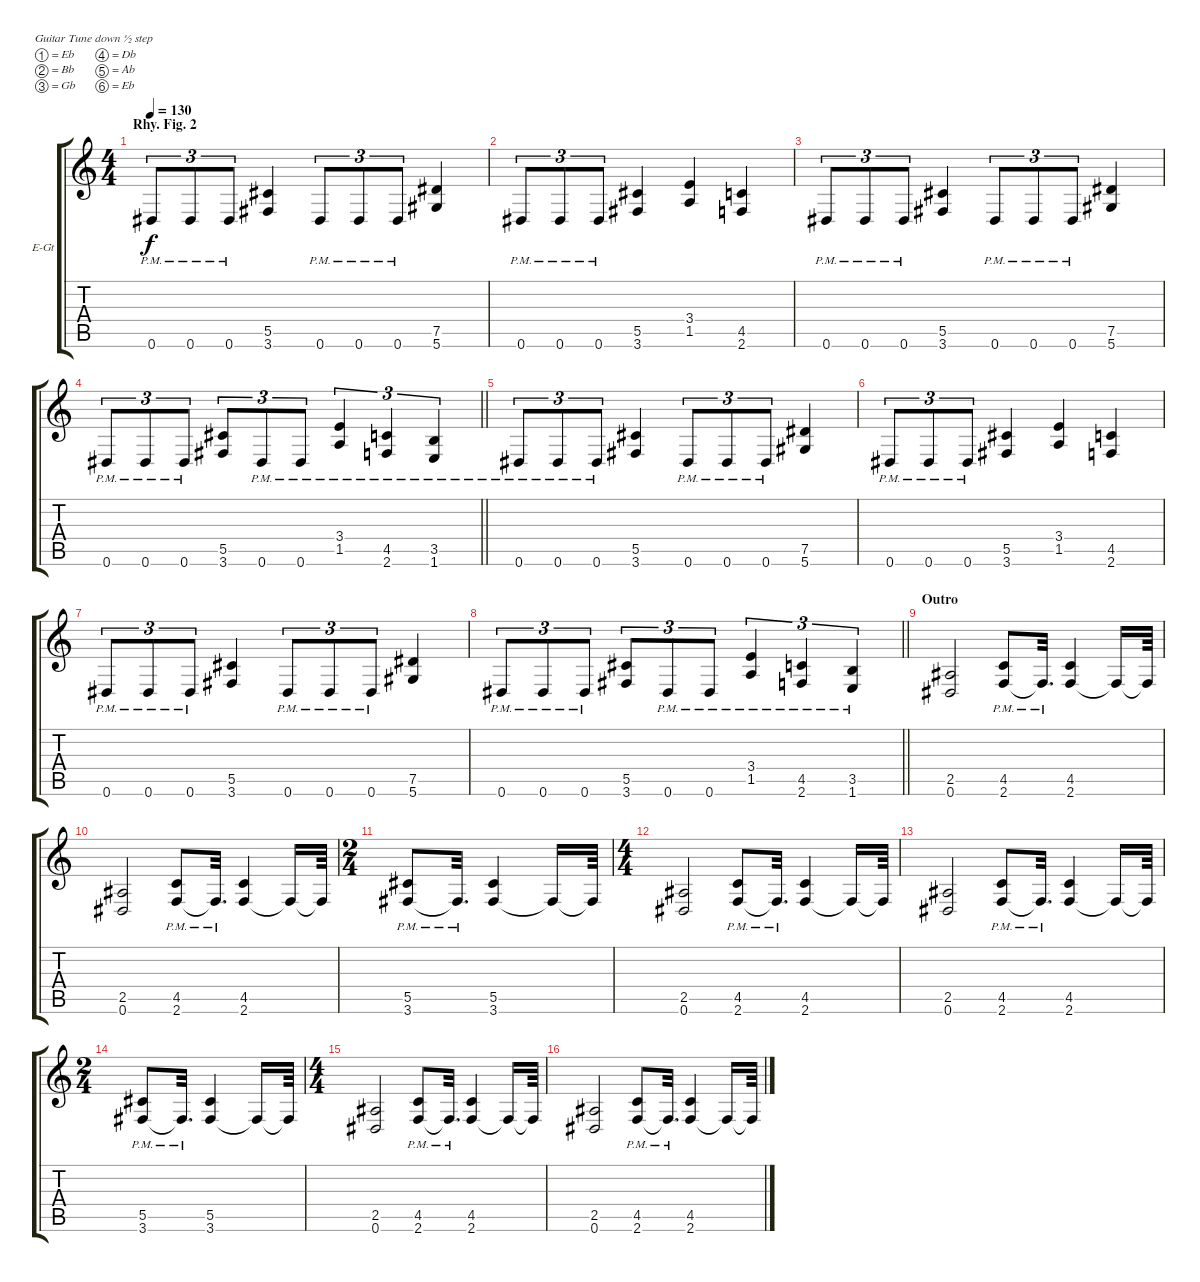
\bracketExtendMode groupsimilarinstruments
\firstSystemTrackNameOrientation horizontal
\otherSystemsTrackNameOrientation horizontal
\track ("Rhythm Guitar" "E-Gt") {instrument distortionguitar}
\staff {score tabs}
\tuning (Eb4 Bb3 Gb3 Db3 Ab2 Eb2)
\ts (4 4)
\section ("" "Rhy. Fig. 2")
\tempo 130
\clef g2
\scale
0.333333
\ks c
0.6{pm}.8{tu (3 2) dy f} 0.6{pm}.8{tu (3 2)} 0.6{pm}.8{tu (3 2)} (5.5 3.6).4 0.6{pm}.8{tu (3 2)} 0.6{pm}.8{tu (3 2)} 0.6{pm}.8{tu (3 2)} (7.5 5.6).4 |
\scale
0.333333 0.6{pm}.8{tu (3 2)} 0.6{pm}.8{tu (3 2)} 0.6{pm}.8{tu (3 2)} (5.5 3.6).4 (3.4 1.5).4 (4.5 2.6).4 |
\scale
0.333333 0.6{pm}.8{tu (3 2)} 0.6{pm}.8{tu (3 2)} 0.6{pm}.8{tu (3 2)} (5.5 3.6).4 0.6{pm}.8{tu (3 2)} 0.6{pm}.8{tu (3 2)} 0.6{pm}.8{tu (3 2)} (7.5 5.6).4 |
\scale
0.333333
\barLineRight lightlight
0.6{pm}.8{tu (3 2)} 0.6{pm}.8{tu (3 2)} 0.6{pm}.8{tu (3 2)} (5.5 3.6).8{tu (3 2)} 0.6{pm}.8{tu (3 2)} 0.6{pm}.8{tu (3 2)} (3.4{pm} 1.5{pm}).4{tu (3 2)} (4.5{pm} 2.6{pm}).4{tu (3 2)} (3.5{pm} 1.6{pm}).4{tu (3 2)} |
\scale
0.333333 0.6{pm}.8{tu (3 2)} 0.6{pm}.8{tu (3 2)} 0.6{pm}.8{tu (3 2)} (5.5 3.6).4 0.6{pm}.8{tu (3 2)} 0.6{pm}.8{tu (3 2)} 0.6{pm}.8{tu (3 2)} (7.5 5.6).4 |
\scale
0.333333 0.6{pm}.8{tu (3 2)} 0.6{pm}.8{tu (3 2)} 0.6{pm}.8{tu (3 2)} (5.5 3.6).4 (3.4 1.5).4 (4.5 2.6).4 |
\scale
0.333333 0.6{pm}.8{tu (3 2)} 0.6{pm}.8{tu (3 2)} 0.6{pm}.8{tu (3 2)} (5.5 3.6).4 0.6{pm}.8{tu (3 2)} 0.6{pm}.8{tu (3 2)} 0.6{pm}.8{tu (3 2)} (7.5 5.6).4 |
\scale
0.333333
\barLineRight lightlight
0.6{pm}.8{tu (3 2)} 0.6{pm}.8{tu (3 2)} 0.6{pm}.8{tu (3 2)} (5.5 3.6).8{tu (3 2)} 0.6{pm}.8{tu (3 2)} 0.6{pm}.8{tu (3 2)} (3.4{pm} 1.5{pm}).4{tu (3 2)} (4.5{pm} 2.6{pm}).4{tu (3 2)} (3.5{pm} 1.6{pm}).4{tu (3 2)} |
\section ("" "Outro")
\scale
0.257261 (2.5 0.6).2 (2.6{pm} 4.5{pm}).8 2.6{pm t}.32{d} (2.6 4.5).4 2.6{t}.16 2.6{t}.64 |
\scale
0.257261 (2.5 0.6).2 (2.6{pm} 4.5{pm}).8 2.6{pm t}.32{d} (2.6 4.5).4 2.6{t}.16 2.6{t}.64 |
\ts (2 4)
\scale
0.485477 (3.6{pm} 5.5{pm}).8 3.6{pm t}.32{d} (3.6 5.5).4 3.6{t}.16 3.6{t}.64 |
\ts (4 4)
\scale
0.39527 (2.5 0.6).2 (2.6{pm} 4.5{pm}).8 2.6{pm t}.32{d} (2.6 4.5).4 2.6{t}.16 2.6{t}.64 |
\scale
0.209459 (2.5 0.6).2 (2.6{pm} 4.5{pm}).8 2.6{pm t}.32{d} (2.6 4.5).4 2.6{t}.16 2.6{t}.64 |
\ts (2 4)
\scale
0.39527 (3.6{pm} 5.5{pm}).8 3.6{pm t}.32{d} (3.6 5.5).4 3.6{t}.16 3.6{t}.64 |
\ts (4 4)
\scale
0.39527 (2.5 0.6).2 (2.6{pm} 4.5{pm}).8 2.6{pm t}.32{d} (2.6 4.5).4 2.6{t}.16 2.6{t}.64 |
\scale
0.209459 (2.5 0.6).2 (2.6{pm} 4.5{pm}).8 2.6{pm t}.32{d} (2.6 4.5).4 2.6{t}.16 2.6{t}.64
